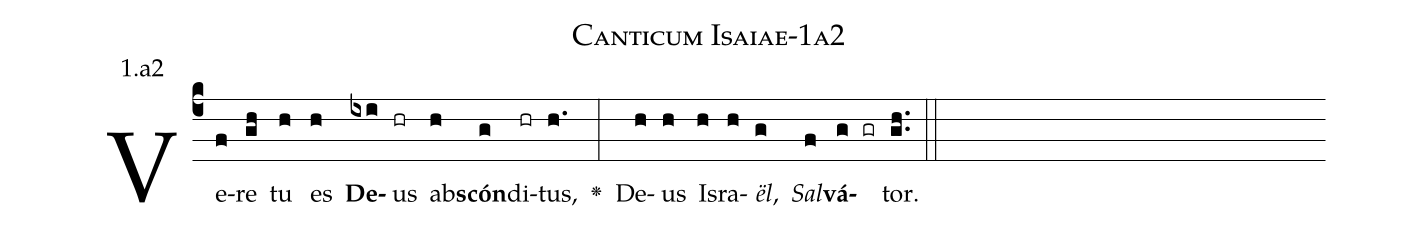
name: Canticum Isaiae-1a2;
annotation: 1.a2;
%%
(c4)Ve(f)re(gh) tu(h) es(h) <b>De</b>(ixi)us(hr) ab(h)<b>scón</b>(g)di(hr)tus,(h.) <v>\greheightstar</v>(:) De(h)us(h) Is(h)ra(h)<i>ël</i>,(g) <i>Sal</i>(f)<b>vá</b>(g gr)tor.(gh..) (::)


%E(h) u(h) o(g) u(f) a(g) e.(gh..) (::)
